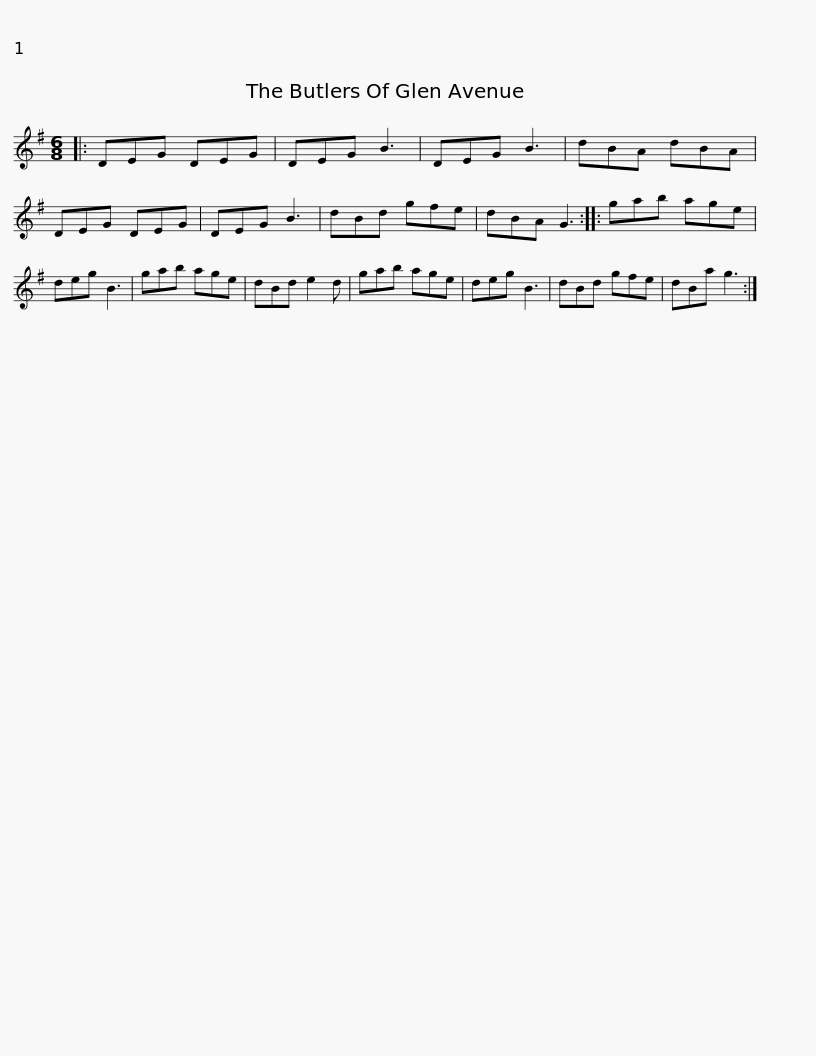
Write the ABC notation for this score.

X:1
L:1/8
M:6/8
I:linebreak $
K:G
V:1 treble
V:1
|: DEG DEG | DEG B3 | DEG B3 | dBA dBA | DEG DEG | %5
 DEG B3 | dBd gfe | dBA G3 ::$ gab age | deg B3 | %10
 gab age | dBd e2 d | gab age | deg B3 | dBd gfe |$ %15
 dBa g3 :| %16
